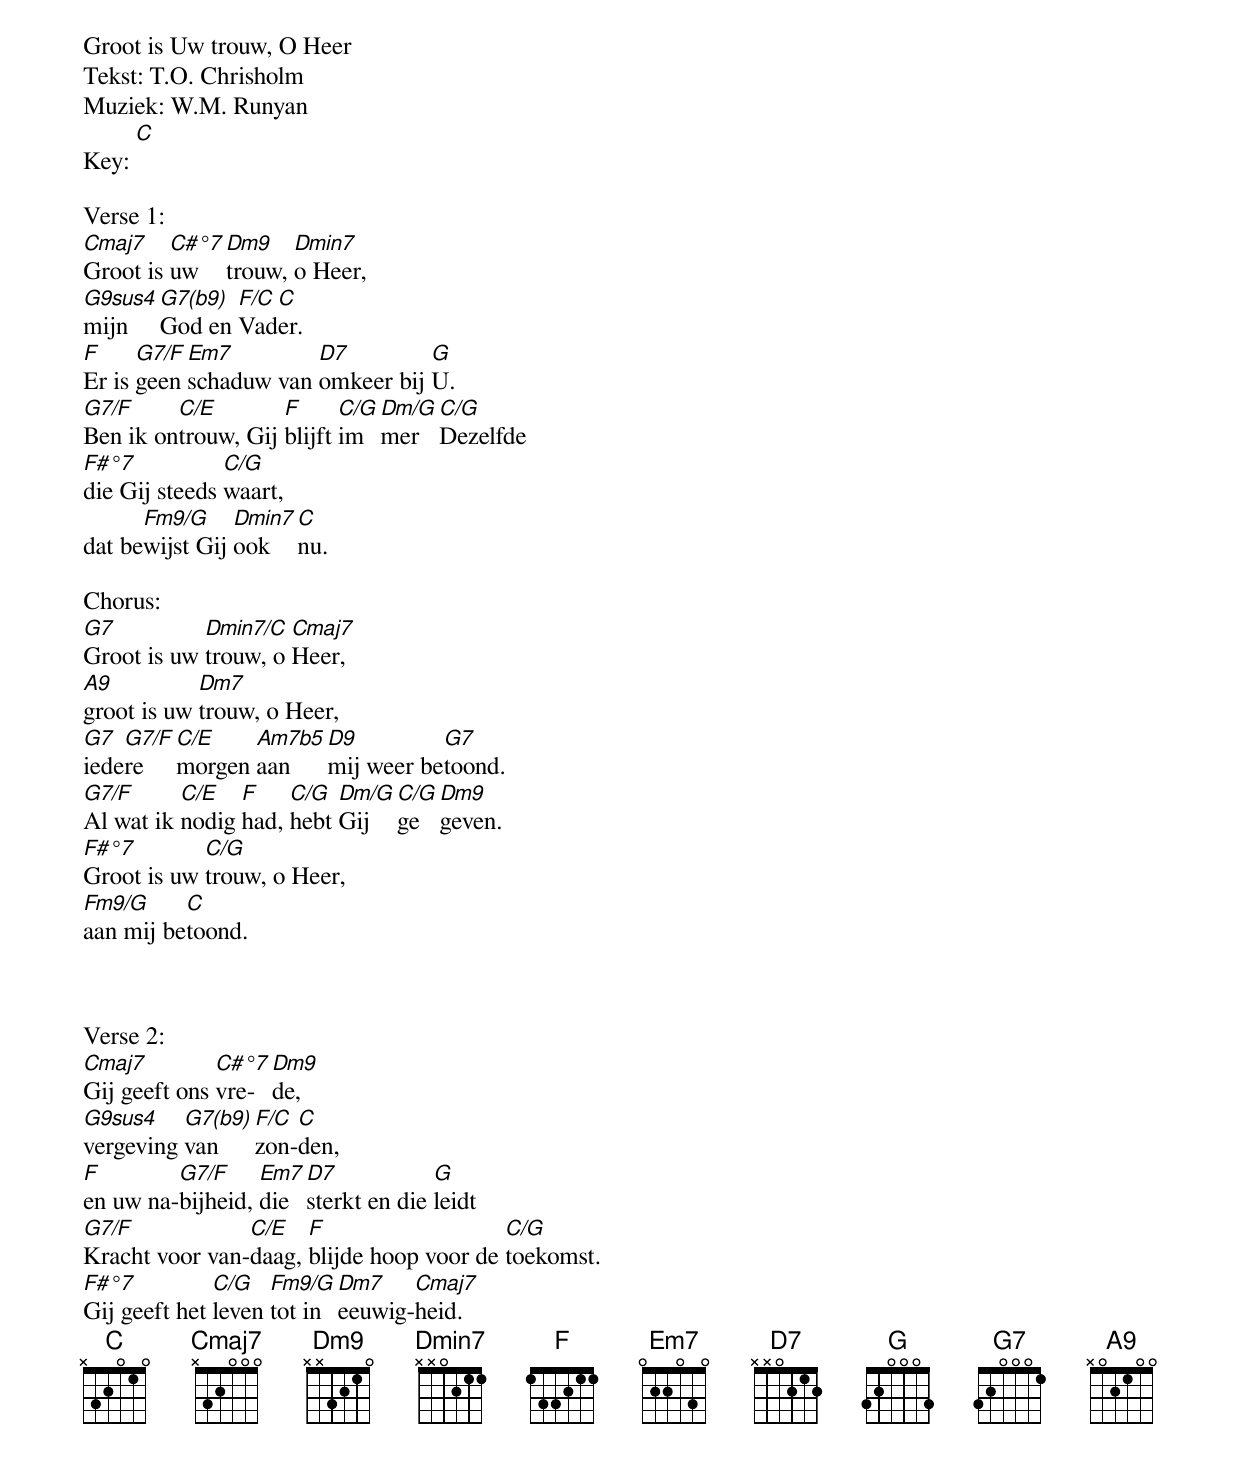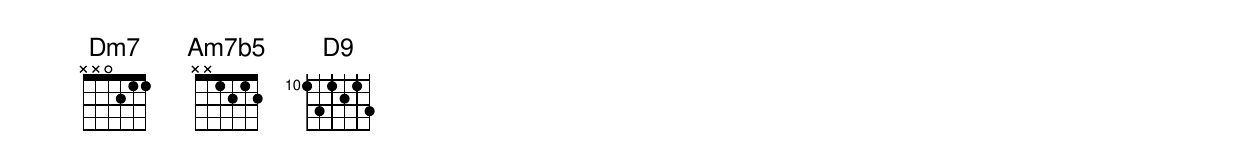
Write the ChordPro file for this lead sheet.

Groot is Uw trouw, O Heer
Tekst: T.O. Chrisholm
Muziek: W.M. Runyan
Key: [C]

Verse 1:
[Cmaj7]Groot is [C#°7]uw [Dm9]trouw, [Dmin7]o Heer,
[G9sus4]mijn [G7(b9)]God en [F/C]Vad[C]er.
[F]Er is [G7/F]geen [Em7]schaduw van [D7]omkeer bij [G]U.
[G7/F]Ben ik on[C/E]trouw, Gij [F]blijft [C/G]im[Dm/G]mer [C/G]Dezelfde
[F#°7]die Gij steeds [C/G]waart,
dat be[Fm9/G]wijst Gij [Dmin7]ook [C]nu.

Chorus:
[G7]Groot is uw [Dmin7/C]trouw, o [Cmaj7]Heer,
[A9]groot is uw [Dm7]trouw, o Heer,
[G7]iede[G7/F]re [C/E]morgen [Am7b5]aan [D9]mij weer be[G7]toond.
[G7/F]Al wat ik [C/E]nodig [F]had, [C/G]hebt [Dm/G]Gij [C/G]ge[Dm9]geven.
[F#°7]Groot is uw [C/G]trouw, o Heer,
[Fm9/G]aan mij be[C]toond.



Verse 2:
[Cmaj7]Gij geeft ons [C#°7]vre-[Dm9]de,
[G9sus4]vergeving [G7(b9)]van [F/C]zon-[C]den,
[F]en uw na-[G7/F]bijheid, [Em7]die [D7]sterkt en die [G]leidt
[G7/F]Kracht voor van-[C/E]daag, [F]blijde hoop voor de [C/G]toekomst.
[F#°7]Gij geeft het [C/G]leven [Fm9/G]tot in [Dm7]eeuwig-[Cmaj7]heid.
